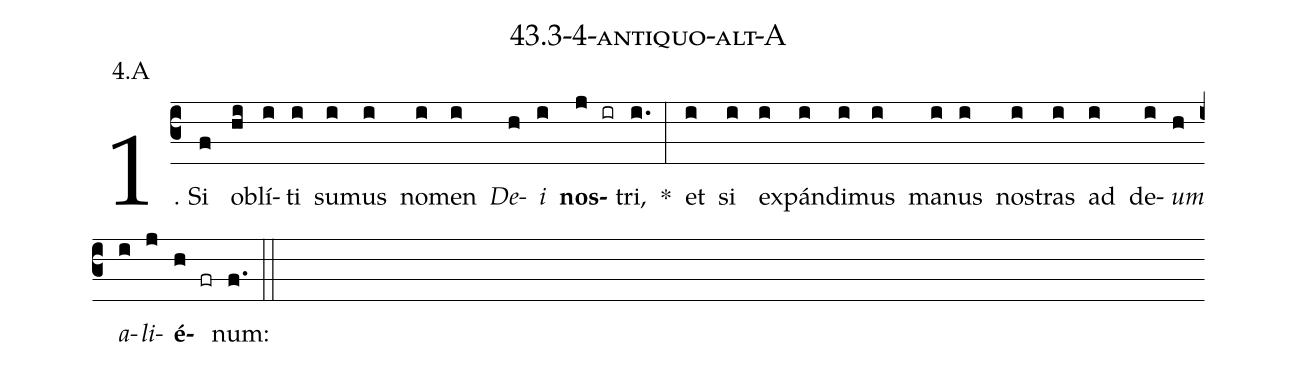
name: 43.3-4-antiquo-alt-A;
annotation: 4.A;
%%
(c3)1. Si(f) ob(hi)lí(i)ti(i) su(i)mus(i) no(i)men(i) <i>De</i>(h)<i>i</i>(i) <b>nos</b>(j ir)tri,(i.) *(:) et(i) si(i) ex(i)pán(i)di(i)mus(i) ma(i)nus(i) nos(i)tras(i) ad(i) de(i)<i>um</i>(h) <i>a</i>(i)<i>li</i>(j)<b>é</b>(h fr)num:(f.) (::)
